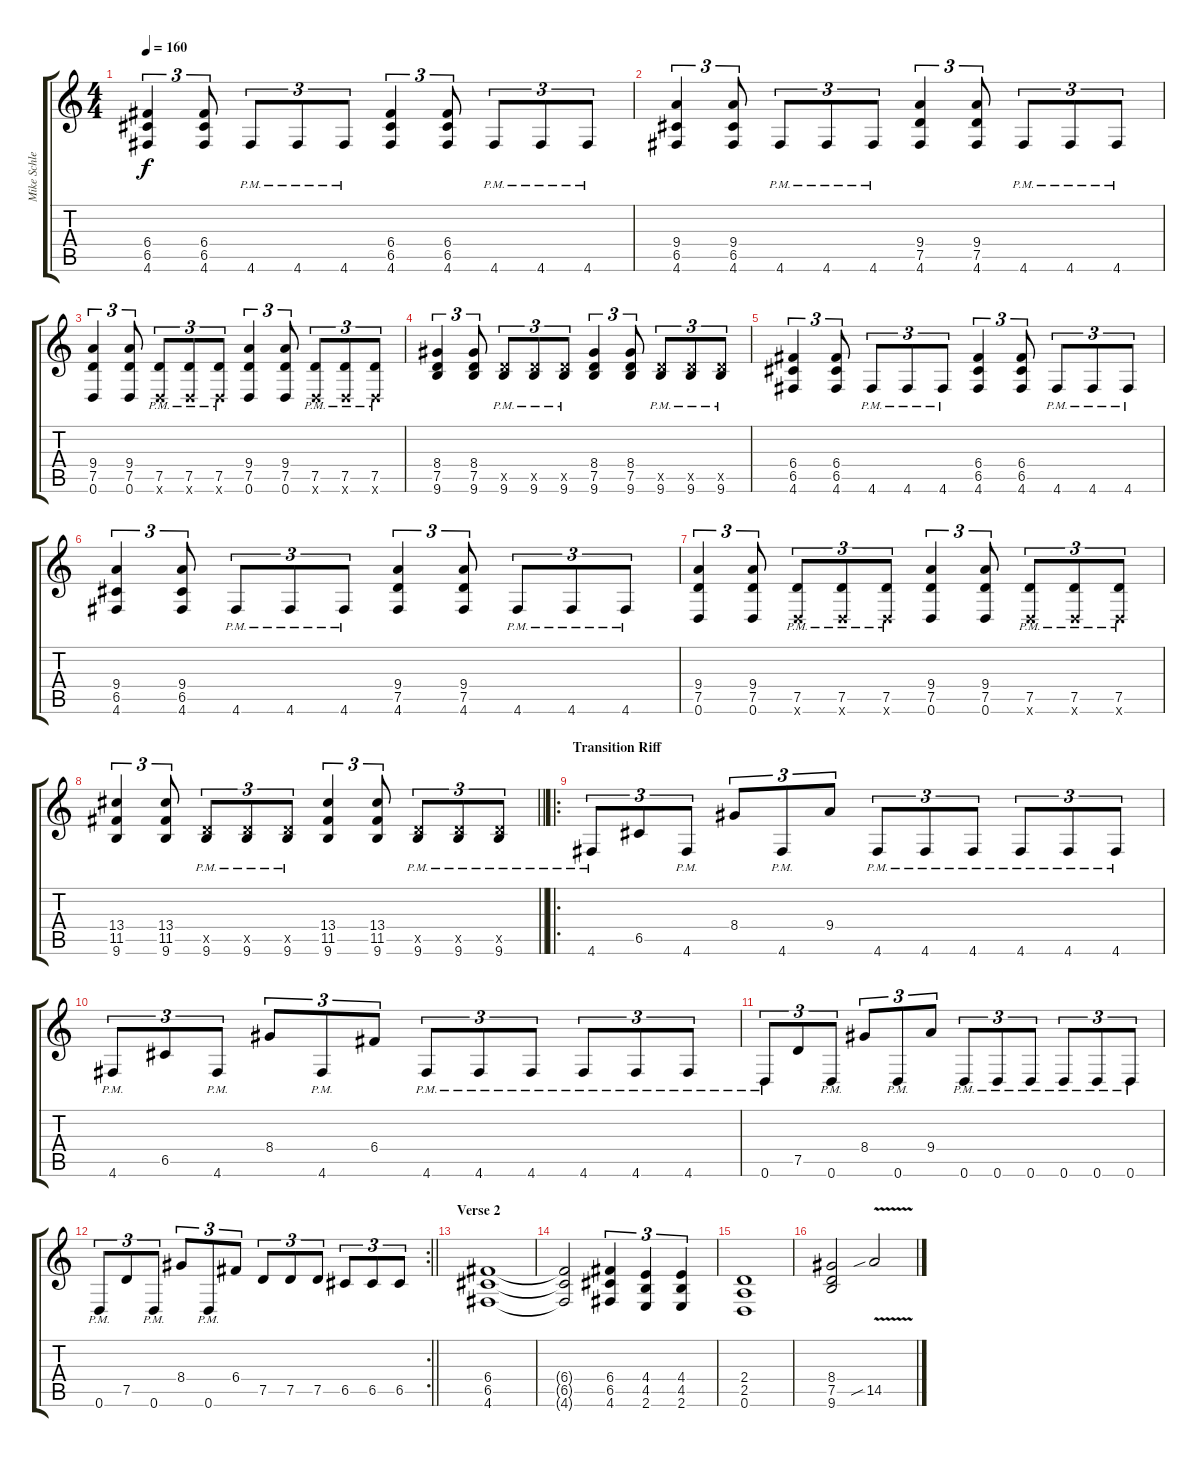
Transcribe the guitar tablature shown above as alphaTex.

\track ("Mike Schleibaum" "Mike Schle") {instrument overdrivenguitar}
\staff {score tabs}
\tuning (D4 A3 F3 C3 G2 D2) {hide}
\ts (4 4)
\tempo 160
\clef g2
\ks c
(6.4 6.5 4.6).4{tu (3 2) dy f} (6.4 6.5 4.6).8{tu (3 2)} 4.6{pm}.8{tu (3 2)} 4.6{pm}.8{tu (3 2)} 4.6{pm}.8{tu (3 2)} (6.4 6.5 4.6).4{tu (3 2)} (6.4 6.5 4.6).8{tu (3 2)} 4.6{pm}.8{tu (3 2)} 4.6{pm}.8{tu (3 2)} 4.6{pm}.8{tu (3 2)} |
(9.4 6.5 4.6).4{tu (3 2)} (9.4 6.5 4.6).8{tu (3 2)} 4.6{pm}.8{tu (3 2)} 4.6{pm}.8{tu (3 2)} 4.6{pm}.8{tu (3 2)} (9.4 7.5 4.6).4{tu (3 2)} (9.4 7.5 4.6).8{tu (3 2)} 4.6{pm}.8{tu (3 2)} 4.6{pm}.8{tu (3 2)} 4.6{pm}.8{tu (3 2)} |
(9.4 7.5 0.6).4{tu (3 2)} (9.4 7.5 0.6).8{tu (3 2)} (7.5{pm} 0.6{x}).8{tu (3 2)} (7.5{pm} 0.6{x}).8{tu (3 2)} (7.5{pm} 0.6{x}).8{tu (3 2)} (9.4 7.5 0.6).4{tu (3 2)} (9.4 7.5 0.6).8{tu (3 2)} (7.5{pm} 0.6{x}).8{tu (3 2)} (7.5{pm} 0.6{x}).8{tu (3 2)} (7.5{pm} 0.6{x}).8{tu (3 2)} |
(8.4 7.5 9.6).4{tu (3 2)} (8.4 7.5 9.6).8{tu (3 2)} (7.5{pm x} 9.6{pm}).8{tu (3 2)} (7.5{pm x} 9.6{pm}).8{tu (3 2)} (7.5{pm x} 9.6{pm}).8{tu (3 2)} (8.4 7.5 9.6).4{tu (3 2)} (8.4 7.5 9.6).8{tu (3 2)} (7.5{pm x} 9.6{pm}).8{tu (3 2)} (7.5{pm x} 9.6{pm}).8{tu (3 2)} (7.5{pm x} 9.6{pm}).8{tu (3 2)} |
(6.4 6.5 4.6).4{tu (3 2)} (6.4 6.5 4.6).8{tu (3 2)} 4.6{pm}.8{tu (3 2)} 4.6{pm}.8{tu (3 2)} 4.6{pm}.8{tu (3 2)} (6.4 6.5 4.6).4{tu (3 2)} (6.4 6.5 4.6).8{tu (3 2)} 4.6{pm}.8{tu (3 2)} 4.6{pm}.8{tu (3 2)} 4.6{pm}.8{tu (3 2)} |
(9.4 6.5 4.6).4{tu (3 2)} (9.4 6.5 4.6).8{tu (3 2)} 4.6{pm}.8{tu (3 2)} 4.6{pm}.8{tu (3 2)} 4.6{pm}.8{tu (3 2)} (9.4 7.5 4.6).4{tu (3 2)} (9.4 7.5 4.6).8{tu (3 2)} 4.6{pm}.8{tu (3 2)} 4.6{pm}.8{tu (3 2)} 4.6{pm}.8{tu (3 2)} |
(9.4 7.5 0.6).4{tu (3 2)} (9.4 7.5 0.6).8{tu (3 2)} (7.5{pm} 0.6{x}).8{tu (3 2)} (7.5{pm} 0.6{x}).8{tu (3 2)} (7.5{pm} 0.6{x}).8{tu (3 2)} (9.4 7.5 0.6).4{tu (3 2)} (9.4 7.5 0.6).8{tu (3 2)} (7.5{pm} 0.6{x}).8{tu (3 2)} (7.5{pm} 0.6{x}).8{tu (3 2)} (7.5{pm} 0.6{x}).8{tu (3 2)} |
\barLineRight lightlight
(13.4 11.5 9.6).4{tu (3 2)} (13.4 11.5 9.6).8{tu (3 2)} (7.5{pm x} 9.6{pm}).8{tu (3 2)} (7.5{pm x} 9.6{pm}).8{tu (3 2)} (7.5{pm x} 9.6{pm}).8{tu (3 2)} (13.4 11.5 9.6).4{tu (3 2)} (13.4 11.5 9.6).8{tu (3 2)} (7.5{pm x} 9.6{pm}).8{tu (3 2)} (7.5{pm x} 9.6{pm}).8{tu (3 2)} (7.5{pm x} 9.6{pm}).8{tu (3 2)} |
\ro
\section ("" "Transition Riff")
4.6{pm}.8{tu (3 2)} 6.5.8{tu (3 2)} 4.6{pm}.8{tu (3 2)} 8.4.8{tu (3 2)} 4.6{pm}.8{tu (3 2)} 9.4.8{tu (3 2)} 4.6{pm}.8{tu (3 2)} 4.6{pm}.8{tu (3 2)} 4.6{pm}.8{tu (3 2)} 4.6{pm}.8{tu (3 2)} 4.6{pm}.8{tu (3 2)} 4.6{pm}.8{tu (3 2)} |
4.6{pm}.8{tu (3 2)} 6.5.8{tu (3 2)} 4.6{pm}.8{tu (3 2)} 8.4.8{tu (3 2)} 4.6{pm}.8{tu (3 2)} 6.4.8{tu (3 2)} 4.6{pm}.8{tu (3 2)} 4.6{pm}.8{tu (3 2)} 4.6{pm}.8{tu (3 2)} 4.6{pm}.8{tu (3 2)} 4.6{pm}.8{tu (3 2)} 4.6{pm}.8{tu (3 2)} |
0.6{pm}.8{tu (3 2)} 7.5.8{tu (3 2)} 0.6{pm}.8{tu (3 2)} 8.4.8{tu (3 2)} 0.6{pm}.8{tu (3 2)} 9.4.8{tu (3 2)} 0.6{pm}.8{tu (3 2)} 0.6{pm}.8{tu (3 2)} 0.6{pm}.8{tu (3 2)} 0.6{pm}.8{tu (3 2)} 0.6{pm}.8{tu (3 2)} 0.6{pm}.8{tu (3 2)} |
\rc 2
\barLineRight lightlight
0.6{pm}.8{tu (3 2)} 7.5.8{tu (3 2)} 0.6{pm}.8{tu (3 2)} 8.4.8{tu (3 2)} 0.6{pm}.8{tu (3 2)} 6.4.8{tu (3 2)} 7.5.8{tu (3 2)} 7.5.8{tu (3 2)} 7.5.8{tu (3 2)} 6.5.8{tu (3 2)} 6.5.8{tu (3 2)} 6.5.8{tu (3 2)} |
\section ("" "Verse 2")
(6.4 6.5 4.6).1 |
(6.4{t} 6.5{t} 4.6{t}).2 (6.4 6.5 4.6).4{tu (3 2)} (4.4 4.5 2.6).4{tu (3 2)} (4.4 4.5 2.6).4{tu (3 2)} |
(2.4 2.5 0.6).1 |
(8.4 7.5 9.6).2 14.5{v sib}.2
